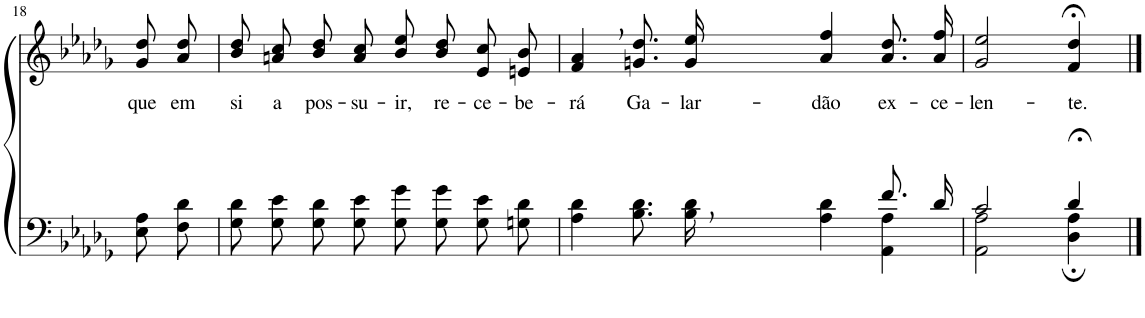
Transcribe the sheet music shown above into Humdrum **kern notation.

**kern	**kern	**text
*part2	*part1	*part1
*staff2	*staff1	*staff1
*I"Parte III e IV	*I"Parte I e II	*
!!LO:PB:g=z
*clefF4	*clefG2	*
*Trd2c3	*Trd2c3	*
*k[b-e-a-d-g-]	*k[b-e-a-d-g-]	*
*M4/4	*M4/4	*
=18	=18	=18
!	!	!LO:LY:b
8E-\ 8A-\L	8g-\ 8dd-\L	que
!	!	!LO:LY:b
8F\ 8d-\J	8a-\ 8dd-\J	em
=19	=19	=19
!	!	!LO:LY:b
8G-\ 8d-\L	8b-\ 8dd-\L	si
!	!	!LO:LY:b
8G-\ 8e-\J	8an\ 8cc\J	a
!	!	!LO:LY:b
8G-\ 8d-\L	8b-\ 8dd-\L	pos-
!	!	!LO:LY:b
8G-\ 8e-\J	8a\ 8cc\J	-su-
!	!	!LO:LY:b
8G-\ 8g-\L	8b-\ 8ee-\L	-ir,
!	!	!LO:LY:b
8G-\ 8g-\J	8b-\ 8dd-\J	re-
!	!	!LO:LY:b
8G-\ 8e-\L	8e-/ 8cc/L	-ce-
!	!	!LO:LY:b
8Gn\ 8d-\J	8en/ 8b-/J	-be-
=20	=20	=20
*^	*	*
!	!	!	!LO:LY:b
2ryy	4A-\ 4d-\	4f/, 4a-/,	-rá
!	!	!	!LO:LY:b
.	8.B-\ 8.d-\L	8.gn\ 8.dd-\L	Ga-
!	!	!	!LO:LY:b
.	16B-\ 16d-\Jk	16g\ 16ee-\Jk	-lar-
!	!	!	!LO:LY:b
4ryy	4A-\ 4d-\	4a-/ 4ff/	-dão
!	!	!	!LO:LY:b
8.f/L	4AA-\ 4A-\	8.a-\ 8.dd-\L	ex-
!	!	!	!LO:LY:b
16d-/Jk	.	16a-\ 16ff\Jk	-ce-
=21	=21	=21	=21
!	!	!	!LO:LY:b
2c/	2AA-\ 2A-\	2g-/ 2ee-/	-len-
!	!	!	!LO:LY:b
4d-;</	4D-\; 4A-\;	4f/;< 4dd-/;<	-te.-
*v	*v	*	*
==	==	==
*-	*-	*-
